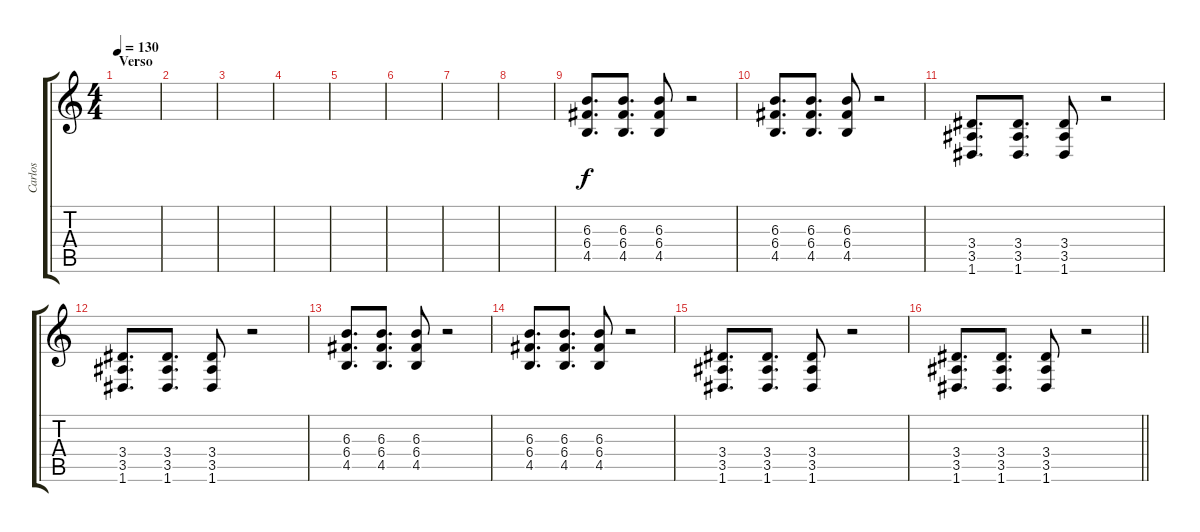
\track ("Carlos" "Carlos") {instrument distortionguitar}
\staff {score tabs}
\tuning (D4 A3 F3 C3 G2 D2) {hide}
\ts (4 4)
\section ("" "Verso")
\tempo 130
\clef g2
\ks c
|
|
|
|
|
|
|
|
(6.3 6.4 4.5).8{d} (6.3 6.4 4.5).8{d} (6.3 6.4 4.5).8 r.2 |
(6.3 6.4 4.5).8{d} (6.3 6.4 4.5).8{d} (6.3 6.4 4.5).8 r.2 |
(3.4 3.5 1.6).8{d} (3.4 3.5 1.6).8{d} (3.4 3.5 1.6).8 r.2 |
(3.4 3.5 1.6).8{d} (3.4 3.5 1.6).8{d} (3.4 3.5 1.6).8 r.2 |
(6.3 6.4 4.5).8{d} (6.3 6.4 4.5).8{d} (6.3 6.4 4.5).8 r.2 |
(6.3 6.4 4.5).8{d} (6.3 6.4 4.5).8{d} (6.3 6.4 4.5).8 r.2 |
(3.4 3.5 1.6).8{d} (3.4 3.5 1.6).8{d} (3.4 3.5 1.6).8 r.2 |
\barLineRight lightlight
(3.4 3.5 1.6).8{d} (3.4 3.5 1.6).8{d} (3.4 3.5 1.6).8 r.2
